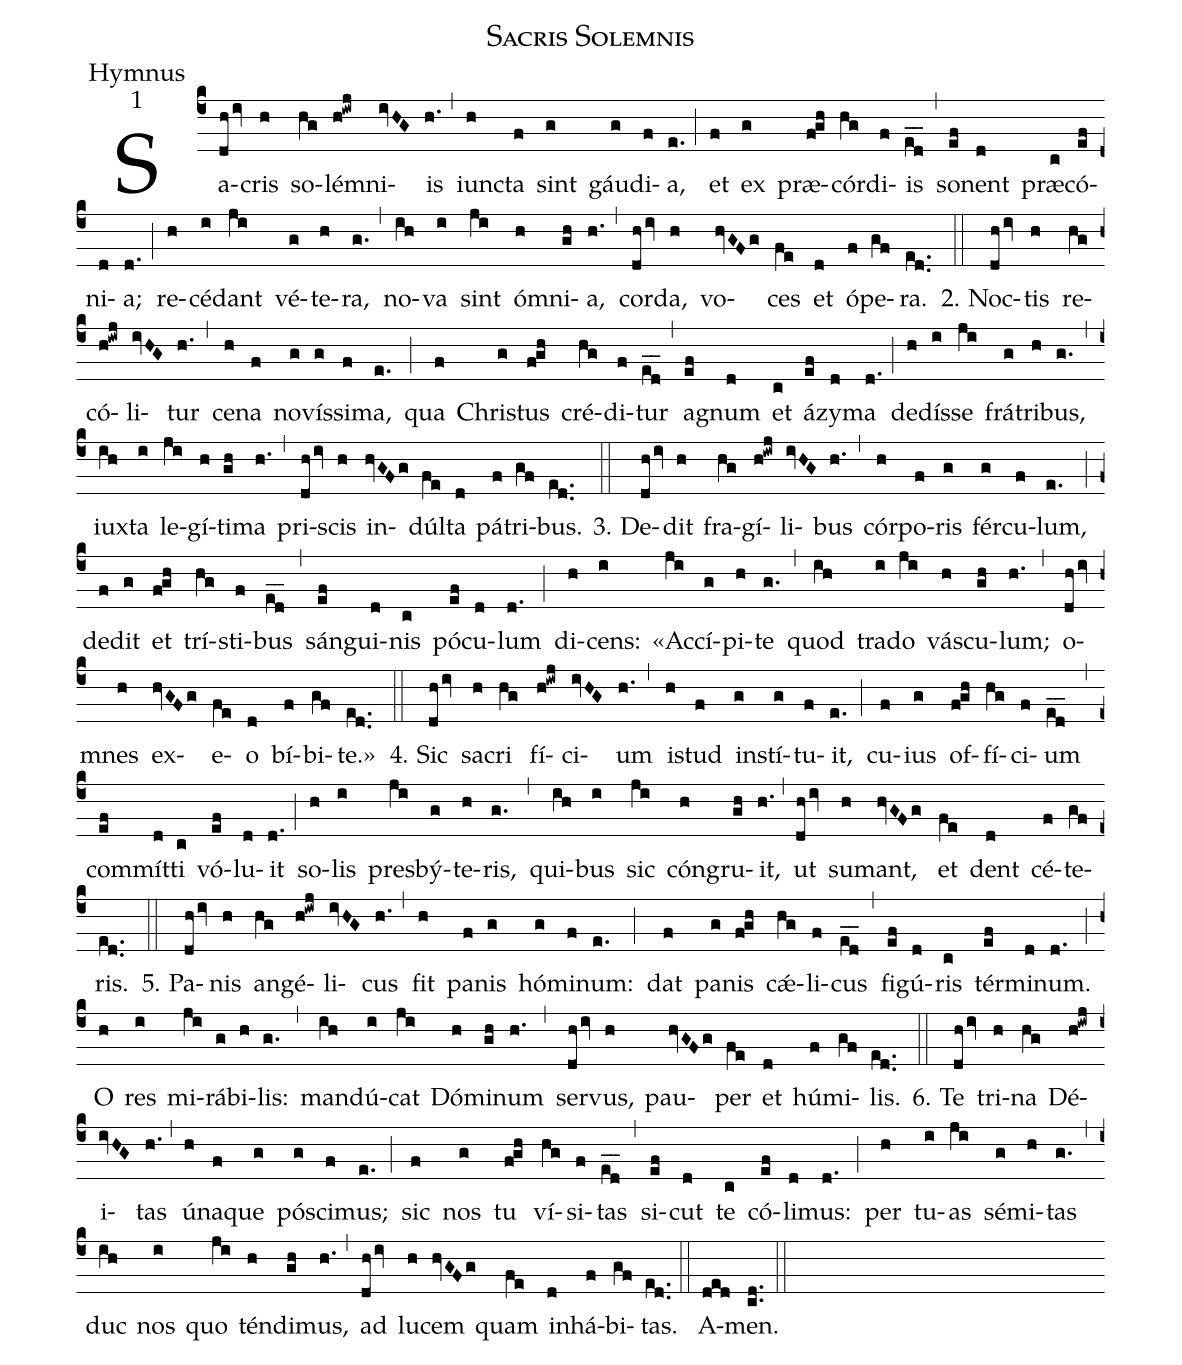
name:Sacris Solemnis;
office-part:Hymnus;
mode:1;
%%
(c4) Sa(dhiv)cris(h) so(hg)lém(h!iwj)ni(ivHG)is(h.) (,) iunc(h)ta(f) sint(g) gáu(g)di(f)a,(e.) (;)
et(f) ex(g) præ(f!gh)cór(hg)di(f)is(ed__) (,)
so(ef)nent(d) præ(c)có(ef)ni(d)a;(d.) (;)
re(h)cé(i)dant(ji) vé(g)te(h)ra,(g.) (,)
no(ih)va(i) sint(ji) ó(h)mni(gh)a,(h.) (,)
cor(dhiv)da,(h) vo(hvGFg)ces(fe) et(d) ó(f)pe(gf)ra.(ed..) (::)

2. Noc(dhiv)tis(h) re(hg)có(h!iwj)li(ivHG)tur(h.) (,) ce(h)na(f) no(g)vís(g)si(f)ma,(e.) (;)
qua(f) Chri(g)stus(f!gh) cré(hg)di(f)tur(ed__) (,) a(ef)gnum(d) et(c) á(ef)zy(d)ma(d.) (;)
de(h)dís(i)se(ji) frá(g)tri(h)bus,(g.) (,)
iux(ih)ta(i) le(ji)gí(h)ti(gh)ma(h.) (,)
pri(dhiv)scis(h) in(hvGFg)dúl(fe)ta(d) pá(f)tri(gf)bus.(ed..) (::)

3. De(dhiv)dit(h) fra(hg)gí(h!iwj)li(ivHG)bus(h.) (,) cór(h)po(f)ris(g) fér(g)cu(f)lum,(e.) (;)
de(f)dit(g) et(f!gh) trí(hg)sti(f)bus(ed__) (,) sán(ef)gui(d)nis(c) pó(ef)cu(d)lum(d.) (;)
di(h)cens:(i) «Ac(ji)cí(g)pi(h)te(g.) (,)
quod(ih) tra(i)do(ji) vá(h)scu(gh)lum;(h.) (,)
o(dhiv)mnes(h) ex(hvGFg)e(fe)o(d) bí(f)bi(gf)te.»(ed..) (::)

4.  Sic(dhiv) sa(h)cri(hg) fí(h!iwj)ci(ivHG)um(h.) (,) i(h)stud(f) in(g)stí(g)tu(f)it,(e.) (;)
cu(f)ius(g) of(f!gh)fí(hg)ci(f)um(ed__) (,) com(ef)mít(d)ti(c) vó(ef)lu(d)it(d.) (;)
so(h)lis(i) pres(ji)bý(g)te(h)ris,(g.) (,)
qui(ih)bus(i) sic(ji) cón(h)gru(gh)it,(h.) (,)
ut(dhiv) su(h)mant,(hvGFg) et(fe) dent(d) cé(f)te(gf)ris.(ed..) (::)

5.  Pa(dhiv)nis(h) an(hg)gé(h!iwj)li(ivHG)cus(h.) (,)
fit(h) pa(f)nis(g) hó(g)mi(f)num:(e.) (;)
dat(f) pa(g)nis(f!gh) cǽ(hg)li(f)cus(ed__) (,) fi(ef)gú(d)ris(c) tér(ef)mi(d)num.(d.) (;)
O(h) res(i) mi(ji)rá(g)bi(h)lis:(g.) (,)
man(ih)dú(i)cat(ji) Dó(h)mi(gh)num(h.) (,)
ser(dhiv)vus,(h) pau(hvGFg)per(fe) et(d) hú(f)mi(gf)lis.(ed..) (::)

6.  Te(dhiv) tri(h)na(hg) Dé(h!iwj)i(ivHG)tas(h.) (,) ú(h)na(f)que(g) pó(g)sci(f)mus;(e.) (;)
sic(f) nos(g) tu(f!gh) ví(hg)si(f)tas(ed__) (,)
si(ef)cut(d) te(c) có(ef)li(d)mus:(d.) (;)
per(h) tu(i)as(ji) sé(g)mi(h)tas(g.) (,)
duc(ih) nos(i) quo(ji) tén(h)di(gh)mus,(h.) (,)
ad(dhiv) lu(h)cem(hvGFg) quam(fe) in(d)há(f)bi(gf)tas.(ed..) (::)

A(ded)men.(cd..) (::)
